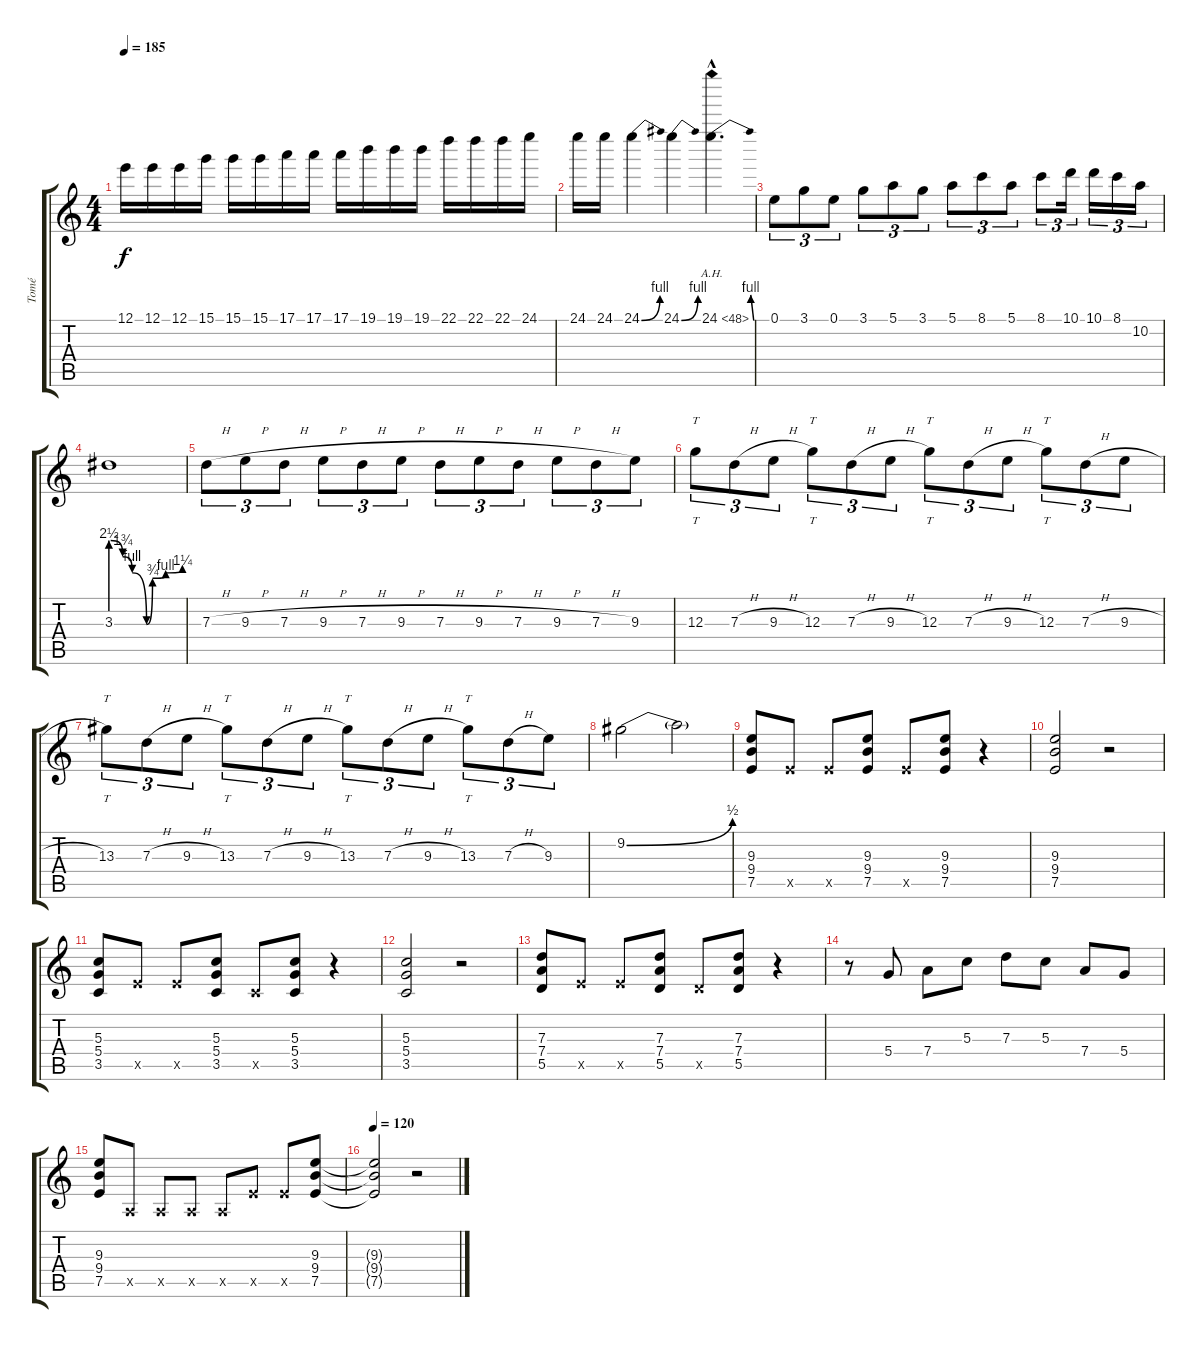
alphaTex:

\track ("Tomé" "Tomé") {instrument overdrivenguitar}
\staff {score tabs}
\tuning (E4 B3 G3 D3 A2 E2) {hide}
\ts (4 4)
\tempo 185
\clef g2
\ks c
12.1.16{dy f} 12.1.16 12.1.16 15.1.16 15.1.16 15.1.16 17.1.16 17.1.16 17.1.16 19.1.16 19.1.16 19.1.16 22.1.16 22.1.16 22.1.16 24.1.16 |
24.1.16 24.1.16 24.1{be (bend 0 0 60 4)}.4 24.1{be (bend 0 0 60 4)}.4 24.1{be (bend 0 0 60 4) ah 24 hac}.4{d} |
0.1.8{tu (3 2)} 3.1.8{tu (3 2)} 0.1.8{tu (3 2)} 3.1.8{tu (3 2)} 5.1.8{tu (3 2)} 3.1.8{tu (3 2)} 5.1.8{tu (3 2)} 8.1.8{tu (3 2)} 5.1.8{tu (3 2)} 8.1.8{tu (3 2)} 10.1.16{tu (3 2)} 10.1.16{tu (3 2)} 8.1.16{tu (3 2)} 10.2.16{tu (3 2)} |
3.3{be (custom 0 10 10 7 18 4 30 0 35 3 46 4 60 5)}.1 |
7.3{h}.8{tu (3 2)} 9.3{h}.8{tu (3 2)} 7.3{h}.8{tu (3 2)} 9.3{h}.8{tu (3 2)} 7.3{h}.8{tu (3 2)} 9.3{h}.8{tu (3 2)} 7.3{h}.8{tu (3 2)} 9.3{h}.8{tu (3 2)} 7.3{h}.8{tu (3 2)} 9.3{h}.8{tu (3 2)} 7.3{h}.8{tu (3 2)} 9.3.8{tu (3 2)} |
12.3.8{tt tu (3 2)} 7.3{h}.8{tu (3 2)} 9.3{h}.8{tu (3 2)} 12.3.8{tt tu (3 2)} 7.3{h}.8{tu (3 2)} 9.3{h}.8{tu (3 2)} 12.3.8{tt tu (3 2)} 7.3{h}.8{tu (3 2)} 9.3{h}.8{tu (3 2)} 12.3.8{tt tu (3 2)} 7.3{h}.8{tu (3 2)} 9.3{h}.8{tu (3 2)} |
13.3.8{tt tu (3 2)} 7.3{h}.8{tu (3 2)} 9.3{h}.8{tu (3 2)} 13.3.8{tt tu (3 2)} 7.3{h}.8{tu (3 2)} 9.3{h}.8{tu (3 2)} 13.3.8{tt tu (3 2)} 7.3{h}.8{tu (3 2)} 9.3{h}.8{tu (3 2)} 13.3.8{tt tu (3 2)} 7.3{h}.8{tu (3 2)} 9.3.8{tu (3 2)} |
9.2{be (bend 0 0 60 2)}.2 9.2{t}.2 |
(9.3 9.4 7.5).8 7.5{x}.8 7.5{x}.8 (9.3 9.4 7.5).8 7.5{x}.8 (9.3 9.4 7.5).8 r.4 |
(9.3 9.4 7.5).2 r.2 |
(5.3 5.4 3.5).8 7.5{x}.8 7.5{x}.8 (5.3 5.4 3.5).8 3.5{x}.8 (5.3 5.4 3.5).8 r.4 |
(5.3 5.4 3.5).2 r.2 |
(7.3 7.4 5.5).8 7.5{x}.8 7.5{x}.8 (7.3 7.4 5.5).8 5.5{x}.8 (7.3 7.4 5.5).8 r.4 |
r.8 5.4.8 7.4.8 5.3.8 7.3.8 5.3.8 7.4.8 5.4.8 |
(9.3 9.4 7.5).8 0.5{x}.8 0.5{x}.8 0.5{x}.8 0.5{x}.8 7.5{x}.8 7.5{x}.8 (9.3 9.4 7.5).8 |
\tempo 120
(9.3{t} 9.4{t} 7.5{t}).2 r.2
